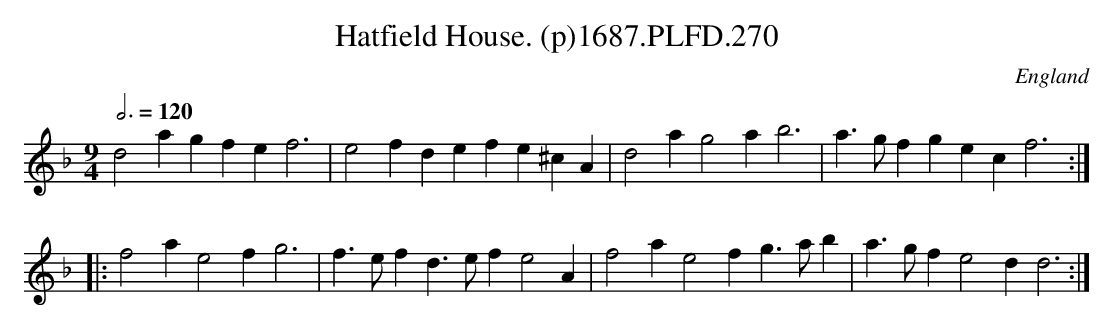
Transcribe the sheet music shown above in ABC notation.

X:1
T:Hatfield House. (p)1687.PLFD.270
M:9/4
L:1/4
Q:3/4=120
O:England
K:F
d2agfef3|e2fdefe^cA|d2ag2ab3|a>gfgecf3:|
|:f2ae2fg3|f>efd>efe2A|f2ae2fg>ab|a>gfe2dd3:|
